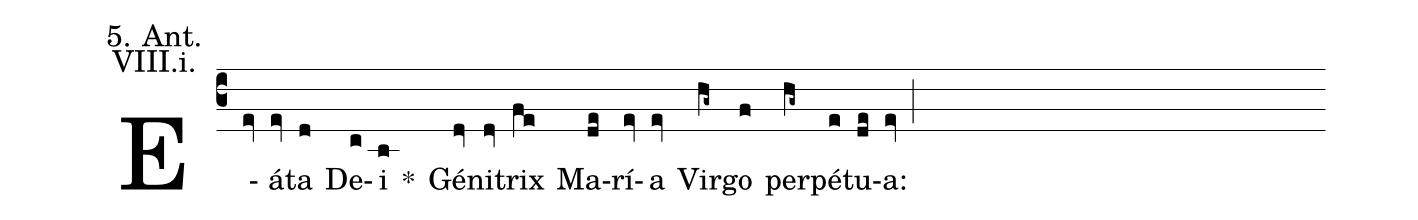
annotation: 5. Ant.;
annotation: VIII.i.;
%%
(c3)
E(ev)á(ev)ta(d) De(c)i(b) *() Gé(dv)ni(dv)trix(fe) Ma(de)rí(ev)a(ev) Vir(hg~)go(f) per(hg~)pé(e)tu(de)a:(ev) (;)
